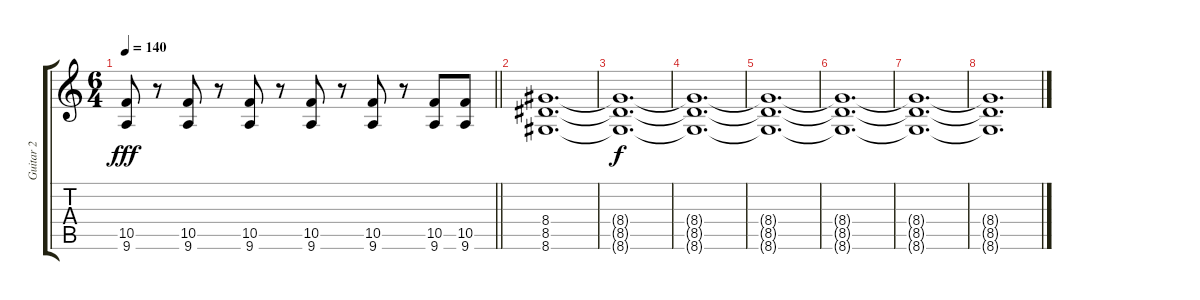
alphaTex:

\track ("Guitar 2" "Guitar 2") {instrument distortionguitar}
\staff {score tabs}
\tuning (D4 A3 F3 C3 G2 C2) {hide}
\ts (6 4)
\tempo 140
\clef g2
\barLineRight lightlight
\ks c
(10.5 9.6).8{dy fff} r.8 (10.5 9.6).8 r.8 (10.5 9.6).8 r.8 (10.5 9.6).8 r.8 (10.5 9.6).8 r.8 (10.5 9.6).8 (10.5 9.6).8 |
(8.4 8.5 8.6).1{d} |
(8.4{t} 8.5{t} 8.6{t}).1{d dy f} |
(8.4{t} 8.5{t} 8.6{t}).1{d} |
(8.4{t} 8.5{t} 8.6{t}).1{d} |
(8.4{t} 8.5{t} 8.6{t}).1{d} |
(8.4{t} 8.5{t} 8.6{t}).1{d} |
(8.4{t} 8.5{t} 8.6{t}).1{d}
